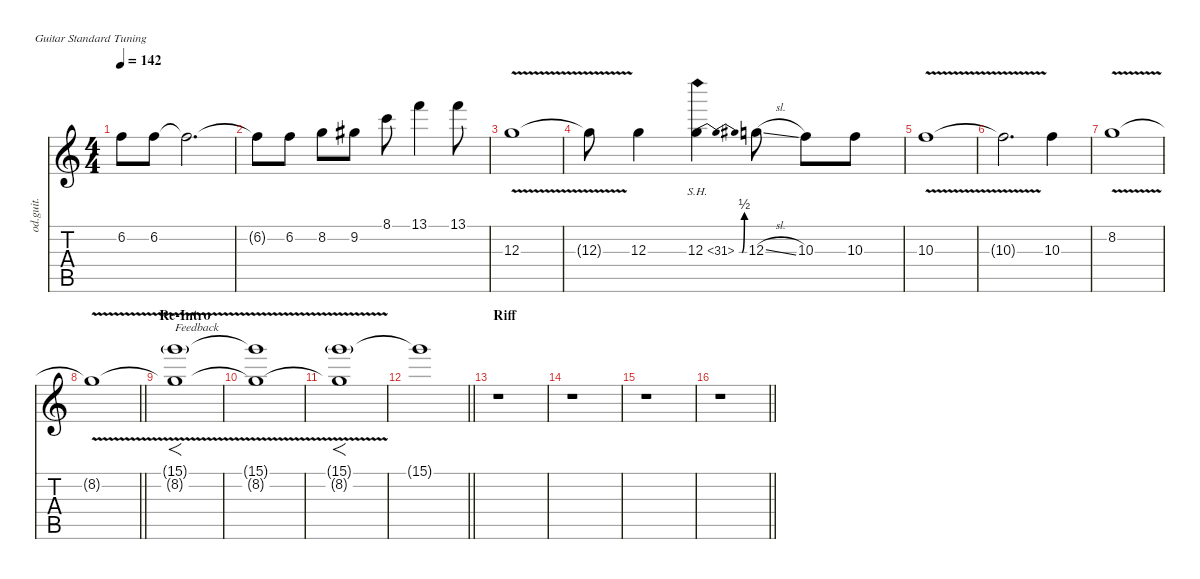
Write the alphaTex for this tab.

\defaultSystemsLayout 4
\hideDynamics
\bracketExtendMode nobrackets
\otherSystemsTrackNameOrientation horizontal
\track ("Solo Guitar" "od.guit.") {defaultSystemsLayout 8 instrument overdrivenguitar}
\staff {score tabs}
\tuning (E4 B3 G3 D3 A2 E2)
\ts (4 4)
\tempo 142
\clef g2
\ks c
6.2.8{dy f beam Down} 6.2.8{beam Down} 6.2{t}.2{d beam Down} |
6.2{t}.8{beam Down} 6.2.8{beam Down} 8.2.8{beam Down} 9.2{acc #}.8{beam Down} 8.1.8{beam Down} 13.1.4{beam Down} 13.1.8{beam Down} |
12.3{v}.1{beam Down} |
12.3{v t}.8{beam Down} 12.3.4{beam Down} 12.3{be (bendrelease 0 0 18.9999996 2 39.999998399999996 2 15 0) sh 19}.4{beam Down} 12.3{sl}.8{beam Down} 10.3.8{beam Down} 10.3.8{beam Down} |
10.3{v}.1{beam Down} |
10.3{v t}.2{d beam Down} 10.3.4{beam Down} |
8.2{v}.1{beam Down} |
\barLineRight lightlight
8.2{v t}.1{beam Down} |
\section ("" "Re-Intro")
(15.1{g} 8.2{v t}).1{f txt "Feedback" beam Down} |
(15.1{t} 8.2{v t}).1{beam Down} |
(15.1{g} 8.2{v t}).1{f beam Down} |
\barLineRight lightlight
15.1{t}.1{beam Down} |
\section ("" "Riff")
r.1{beam Down} |
r.1{beam Down} |
r.1{beam Down} |
\barLineRight lightlight
r.1{beam Down}
